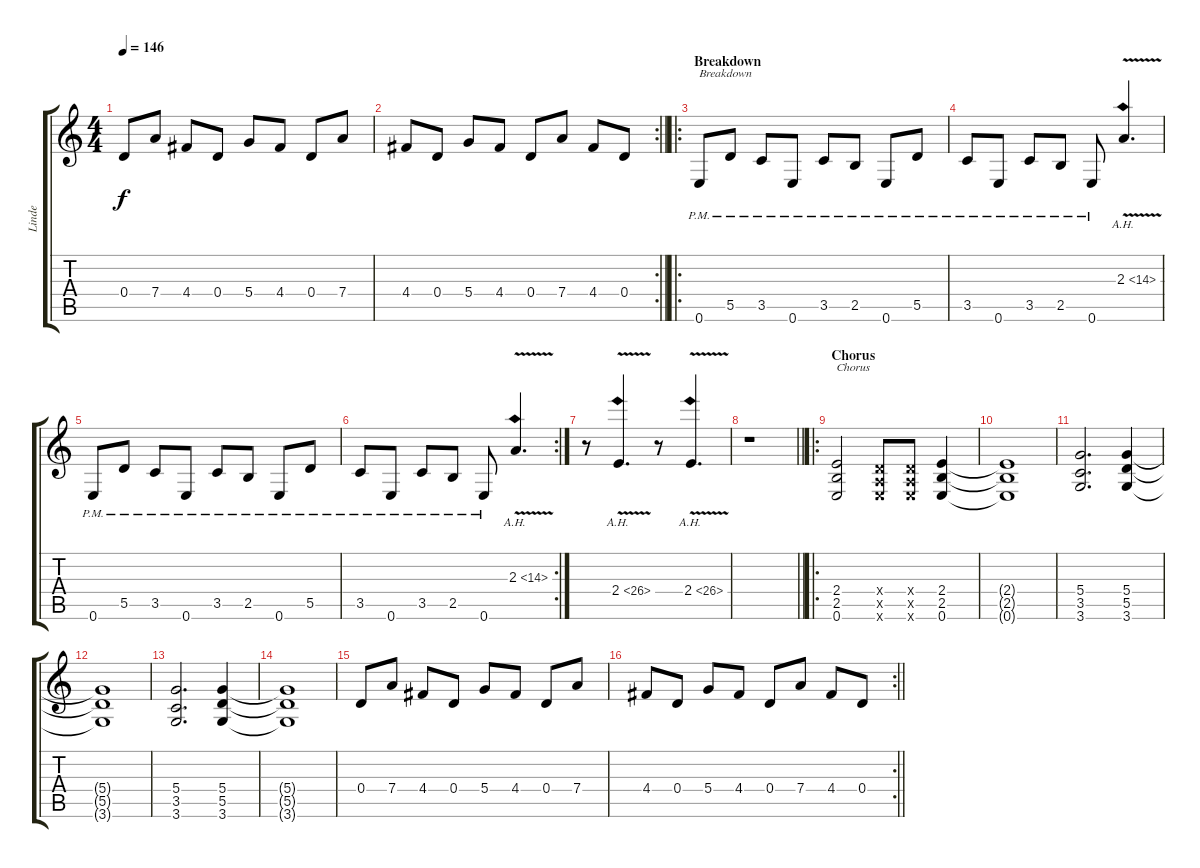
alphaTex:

\track ("Linde" "Linde") {instrument distortionguitar}
\staff {score tabs}
\tuning (E4 B3 G3 D3 A2 E2) {hide}
\ts (4 4)
\tempo 146
\clef g2
\ks c
0.4.8{dy f} 7.4.8 4.4.8 0.4.8 5.4.8 4.4.8 0.4.8 7.4.8 |
\rc 2
\barLineRight lightlight
4.4.8 0.4.8 5.4.8 4.4.8 0.4.8 7.4.8 4.4.8 0.4.8 |
\ro
\section ("" "Breakdown")
0.6{pm}.8{txt "Breakdown"} 5.5{pm}.8 3.5{pm}.8 0.6{pm}.8 3.5{pm}.8 2.5{pm}.8 0.6{pm}.8 5.5{pm}.8 |
3.5{pm}.8 0.6{pm}.8 3.5{pm}.8 2.5{pm}.8 0.6{pm}.8 2.3{ah 12 v}.4{d} |
0.6{pm}.8 5.5{pm}.8 3.5{pm}.8 0.6{pm}.8 3.5{pm}.8 2.5{pm}.8 0.6{pm}.8 5.5{pm}.8 |
\rc 2
3.5{pm}.8 0.6{pm}.8 3.5{pm}.8 2.5{pm}.8 0.6{pm}.8 2.3{ah 12 v}.4{d} |
r.8 2.4{ah 24 v}.4{d} r.8 2.4{ah 24 v}.4{d} |
\barLineRight lightlight
r.1 |
\ro
\section ("" "Chorus")
(2.4 2.5 0.6).2{txt "Chorus"} (0.4{x} 0.5{x} 0.6{x}).8 (0.4{x} 0.5{x} 0.6{x}).8 (2.4 2.5 0.6).4 |
(2.4{t} 2.5{t} 0.6{t}).1 |
(5.4 3.5 3.6).2{d} (5.4 5.5 3.6).4 |
(5.4{t} 5.5{t} 3.6{t}).1 |
(5.4 3.5 3.6).2{d} (5.4 5.5 3.6).4 |
(5.4{t} 5.5{t} 3.6{t}).1 |
0.4.8 7.4.8 4.4.8 0.4.8 5.4.8 4.4.8 0.4.8 7.4.8 |
\rc 2
\barLineRight lightlight
4.4.8 0.4.8 5.4.8 4.4.8 0.4.8 7.4.8 4.4.8 0.4.8
